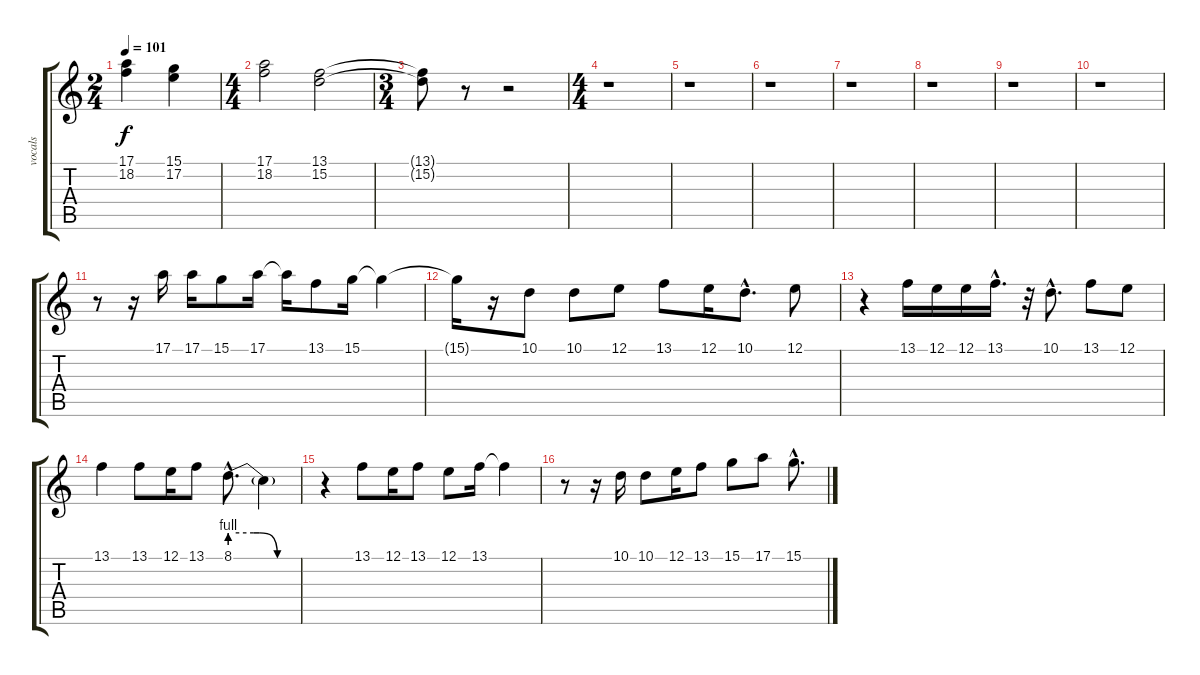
\track ("vocals" "vocals") {instrument violin}
\staff {score tabs}
\tuning (E4 B3 G3 D3 A2 E2) {hide}
\ts (2 4)
\tempo 101
\clef g2
\ks c
(17.1 18.2).4{dy f} (15.1 17.2).4 |
\ts (4 4)
(17.1 18.2).2 (13.1 15.2).2 |
\ts (3 4)
(13.1{t} 15.2{t}).8 r.8 r.2 |
\ts (4 4)
r.1 |
r.1 |
r.1 |
r.1 |
r.1 |
r.1 |
r.1 |
r.8 r.16 17.1.16 17.1.16 15.1.8 17.1.16 17.1{t}.16 13.1.8 15.1.16 15.1{t}.4 |
15.1{t}.16 r.16 10.1.8 10.1.8 12.1.8 13.1.8 12.1.16 10.1{hac}.8{d} 12.1.8 |
r.4 13.1.16 12.1.16 12.1.16 13.1{hac}.16{d} r.32 10.1{hac}.8{d} 13.1.8 12.1.8 |
13.1.4 13.1.8 12.1.16 13.1.8 8.1{be (custom 0 4 20 4 25 4 40 0 60 0) hac}.8{d} 8.1{t}.4 |
r.4 13.1.8 12.1.16 13.1.8 12.1.8 13.1.16 13.1{t}.4 |
r.8 r.16 10.1.16 10.1.8 12.1.16 13.1.8 15.1.8 17.1.8 15.1{hac}.8{d}
